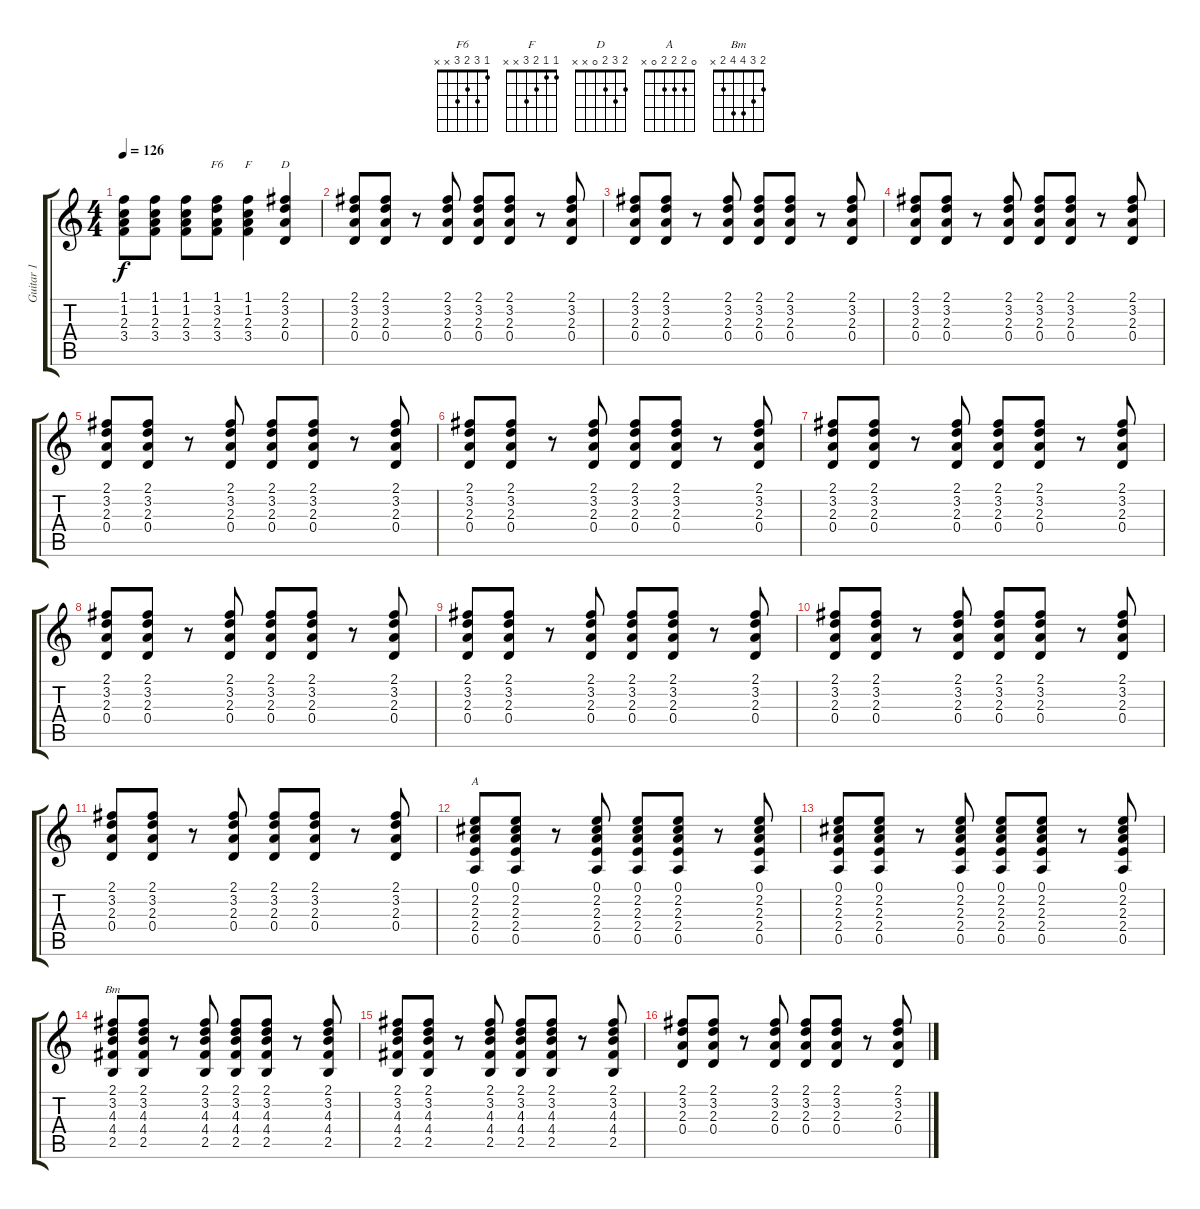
\track ("Guitar 1" "Guitar 1") {instrument electricguitarclean}
\staff {score tabs}
\tuning (E4 B3 G3 D3 A2 E2) {hide}
\chord ("F6" 1 3 2 3 x x)
\chord ("F" 1 1 2 3 x x)
\chord ("D" 2 3 2 0 x x)
\chord ("A" 0 2 2 2 0 x)
\chord ("Bm" 2 3 4 4 2 x)
\ts (4 4)
\tempo 126
\clef g2
\ks c
(1.1{t} 1.2{t} 2.3{t} 3.4{t}).8{dy f} (1.1 1.2 2.3 3.4).8 (1.1 1.2 2.3 3.4).8 (1.1 3.2 2.3 3.4).8{ch "F6"} (1.1 1.2 2.3 3.4).4{ch "F"} (2.1 3.2 2.3 0.4).4{ch "D"} |
(2.1 3.2 2.3 0.4).8 (2.1 3.2 2.3 0.4).8 r.8 (2.1 3.2 2.3 0.4).8 (2.1 3.2 2.3 0.4).8 (2.1 3.2 2.3 0.4).8 r.8 (2.1 3.2 2.3 0.4).8 |
(2.1 3.2 2.3 0.4).8 (2.1 3.2 2.3 0.4).8 r.8 (2.1 3.2 2.3 0.4).8 (2.1 3.2 2.3 0.4).8 (2.1 3.2 2.3 0.4).8 r.8 (2.1 3.2 2.3 0.4).8 |
(2.1 3.2 2.3 0.4).8 (2.1 3.2 2.3 0.4).8 r.8 (2.1 3.2 2.3 0.4).8 (2.1 3.2 2.3 0.4).8 (2.1 3.2 2.3 0.4).8 r.8 (2.1 3.2 2.3 0.4).8 |
(2.1 3.2 2.3 0.4).8 (2.1 3.2 2.3 0.4).8 r.8 (2.1 3.2 2.3 0.4).8 (2.1 3.2 2.3 0.4).8 (2.1 3.2 2.3 0.4).8 r.8 (2.1 3.2 2.3 0.4).8 |
(2.1 3.2 2.3 0.4).8 (2.1 3.2 2.3 0.4).8 r.8 (2.1 3.2 2.3 0.4).8 (2.1 3.2 2.3 0.4).8 (2.1 3.2 2.3 0.4).8 r.8 (2.1 3.2 2.3 0.4).8 |
(2.1 3.2 2.3 0.4).8 (2.1 3.2 2.3 0.4).8 r.8 (2.1 3.2 2.3 0.4).8 (2.1 3.2 2.3 0.4).8 (2.1 3.2 2.3 0.4).8 r.8 (2.1 3.2 2.3 0.4).8 |
(2.1 3.2 2.3 0.4).8 (2.1 3.2 2.3 0.4).8 r.8 (2.1 3.2 2.3 0.4).8 (2.1 3.2 2.3 0.4).8 (2.1 3.2 2.3 0.4).8 r.8 (2.1 3.2 2.3 0.4).8 |
(2.1 3.2 2.3 0.4).8 (2.1 3.2 2.3 0.4).8 r.8 (2.1 3.2 2.3 0.4).8 (2.1 3.2 2.3 0.4).8 (2.1 3.2 2.3 0.4).8 r.8 (2.1 3.2 2.3 0.4).8 |
(2.1 3.2 2.3 0.4).8 (2.1 3.2 2.3 0.4).8 r.8 (2.1 3.2 2.3 0.4).8 (2.1 3.2 2.3 0.4).8 (2.1 3.2 2.3 0.4).8 r.8 (2.1 3.2 2.3 0.4).8 |
(2.1 3.2 2.3 0.4).8 (2.1 3.2 2.3 0.4).8 r.8 (2.1 3.2 2.3 0.4).8 (2.1 3.2 2.3 0.4).8 (2.1 3.2 2.3 0.4).8 r.8 (2.1 3.2 2.3 0.4).8 |
(0.1 2.2 2.3 2.4 0.5).8{ch "A"} (0.1 2.2 2.3 2.4 0.5).8 r.8 (0.1 2.2 2.3 2.4 0.5).8 (0.1 2.2 2.3 2.4 0.5).8 (0.1 2.2 2.3 2.4 0.5).8 r.8 (0.1 2.2 2.3 2.4 0.5).8 |
(0.1 2.2 2.3 2.4 0.5).8 (0.1 2.2 2.3 2.4 0.5).8 r.8 (0.1 2.2 2.3 2.4 0.5).8 (0.1 2.2 2.3 2.4 0.5).8 (0.1 2.2 2.3 2.4 0.5).8 r.8 (0.1 2.2 2.3 2.4 0.5).8 |
(2.1 3.2 4.3 4.4 2.5).8{ch "Bm"} (2.1 3.2 4.3 4.4 2.5).8 r.8 (2.1 3.2 4.3 4.4 2.5).8 (2.1 3.2 4.3 4.4 2.5).8 (2.1 3.2 4.3 4.4 2.5).8 r.8 (2.1 3.2 4.3 4.4 2.5).8 |
(2.1 3.2 4.3 4.4 2.5).8 (2.1 3.2 4.3 4.4 2.5).8 r.8 (2.1 3.2 4.3 4.4 2.5).8 (2.1 3.2 4.3 4.4 2.5).8 (2.1 3.2 4.3 4.4 2.5).8 r.8 (2.1 3.2 4.3 4.4 2.5).8 |
(2.1 3.2 2.3 0.4).8 (2.1 3.2 2.3 0.4).8 r.8 (2.1 3.2 2.3 0.4).8 (2.1 3.2 2.3 0.4).8 (2.1 3.2 2.3 0.4).8 r.8 (2.1 3.2 2.3 0.4).8
